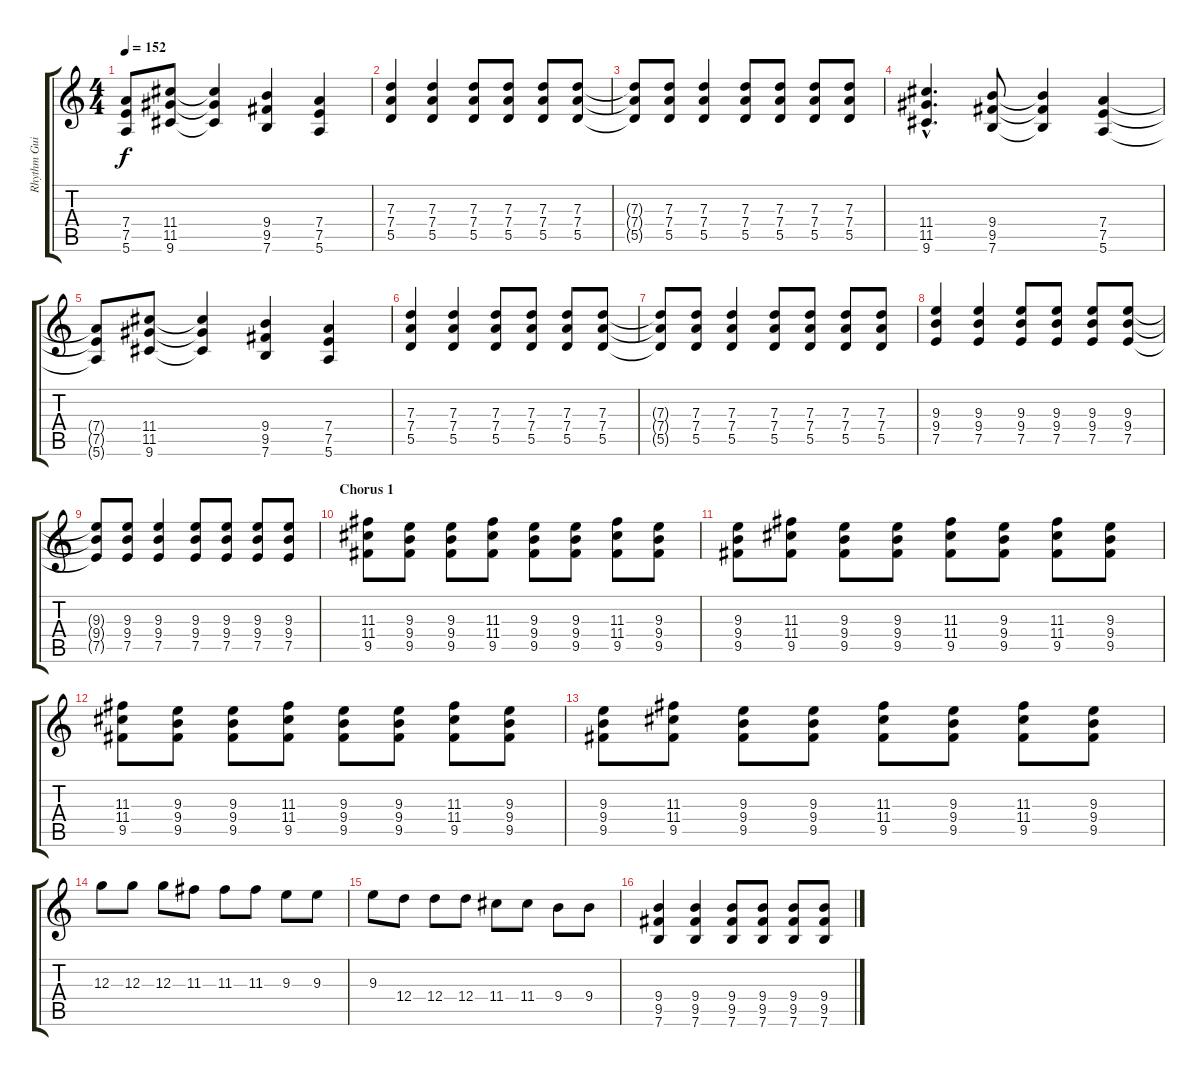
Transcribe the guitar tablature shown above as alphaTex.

\track ("Rhythm Guitar 1" "Rhythm Gui") {instrument overdrivenguitar}
\staff {score tabs}
\tuning (E4 B3 G3 D3 A2 E2) {hide}
\ts (4 4)
\tempo 152
\clef g2
\ks c
(7.4{t} 7.5{t} 5.6{t}).8{dy f} (11.4 11.5 9.6).8 (11.4{t} 11.5{t} 9.6{t}).4 (9.4 9.5 7.6).4 (7.4 7.5 5.6).4 |
(7.3 7.4 5.5).4 (7.3 7.4 5.5).4 (7.3 7.4 5.5).8 (7.3 7.4 5.5).8 (7.3 7.4 5.5).8 (7.3 7.4 5.5).8 |
(7.3{t} 7.4{t} 5.5{t}).8 (7.3 7.4 5.5).8 (7.3 7.4 5.5).4 (7.3 7.4 5.5).8 (7.3 7.4 5.5).8 (7.3 7.4 5.5).8 (7.3 7.4 5.5).8 |
(11.4{hac} 11.5{hac} 9.6{hac}).4{d} (9.4 9.5 7.6).8 (9.4{t} 9.5{t} 7.6{t}).4 (7.4 7.5 5.6).4 |
(7.4{t} 7.5{t} 5.6{t}).8 (11.4 11.5 9.6).8 (11.4{t} 11.5{t} 9.6{t}).4 (9.4 9.5 7.6).4 (7.4 7.5 5.6).4 |
(7.3 7.4 5.5).4 (7.3 7.4 5.5).4 (7.3 7.4 5.5).8 (7.3 7.4 5.5).8 (7.3 7.4 5.5).8 (7.3 7.4 5.5).8 |
(7.3{t} 7.4{t} 5.5{t}).8 (7.3 7.4 5.5).8 (7.3 7.4 5.5).4 (7.3 7.4 5.5).8 (7.3 7.4 5.5).8 (7.3 7.4 5.5).8 (7.3 7.4 5.5).8 |
(9.3 9.4 7.5).4 (9.3 9.4 7.5).4 (9.3 9.4 7.5).8 (9.3 9.4 7.5).8 (9.3 9.4 7.5).8 (9.3 9.4 7.5).8 |
(9.3{t} 9.4{t} 7.5{t}).8 (9.3 9.4 7.5).8 (9.3 9.4 7.5).4 (9.3 9.4 7.5).8 (9.3 9.4 7.5).8 (9.3 9.4 7.5).8 (9.3 9.4 7.5).8 |
\section ("" "Chorus 1")
(11.3 11.4 9.5).8 (9.3 9.4 9.5).8 (9.3 9.4 9.5).8 (11.3 11.4 9.5).8 (9.3 9.4 9.5).8 (9.3 9.4 9.5).8 (11.3 11.4 9.5).8 (9.3 9.4 9.5).8 |
(9.3 9.4 9.5).8 (11.3 11.4 9.5).8 (9.3 9.4 9.5).8 (9.3 9.4 9.5).8 (11.3 11.4 9.5).8 (9.3 9.4 9.5).8 (11.3 11.4 9.5).8 (9.3 9.4 9.5).8 |
(11.3 11.4 9.5).8 (9.3 9.4 9.5).8 (9.3 9.4 9.5).8 (11.3 11.4 9.5).8 (9.3 9.4 9.5).8 (9.3 9.4 9.5).8 (11.3 11.4 9.5).8 (9.3 9.4 9.5).8 |
(9.3 9.4 9.5).8 (11.3 11.4 9.5).8 (9.3 9.4 9.5).8 (9.3 9.4 9.5).8 (11.3 11.4 9.5).8 (9.3 9.4 9.5).8 (11.3 11.4 9.5).8 (9.3 9.4 9.5).8 |
12.3.8 12.3.8 12.3.8 11.3.8 11.3.8 11.3.8 9.3.8 9.3.8 |
9.3.8 12.4.8 12.4.8 12.4.8 11.4.8 11.4.8 9.4.8 9.4.8 |
(9.4 9.5 7.6).4 (9.4 9.5 7.6).4 (9.4 9.5 7.6).8 (9.4 9.5 7.6).8 (9.4 9.5 7.6).8 (9.4 9.5 7.6).8
